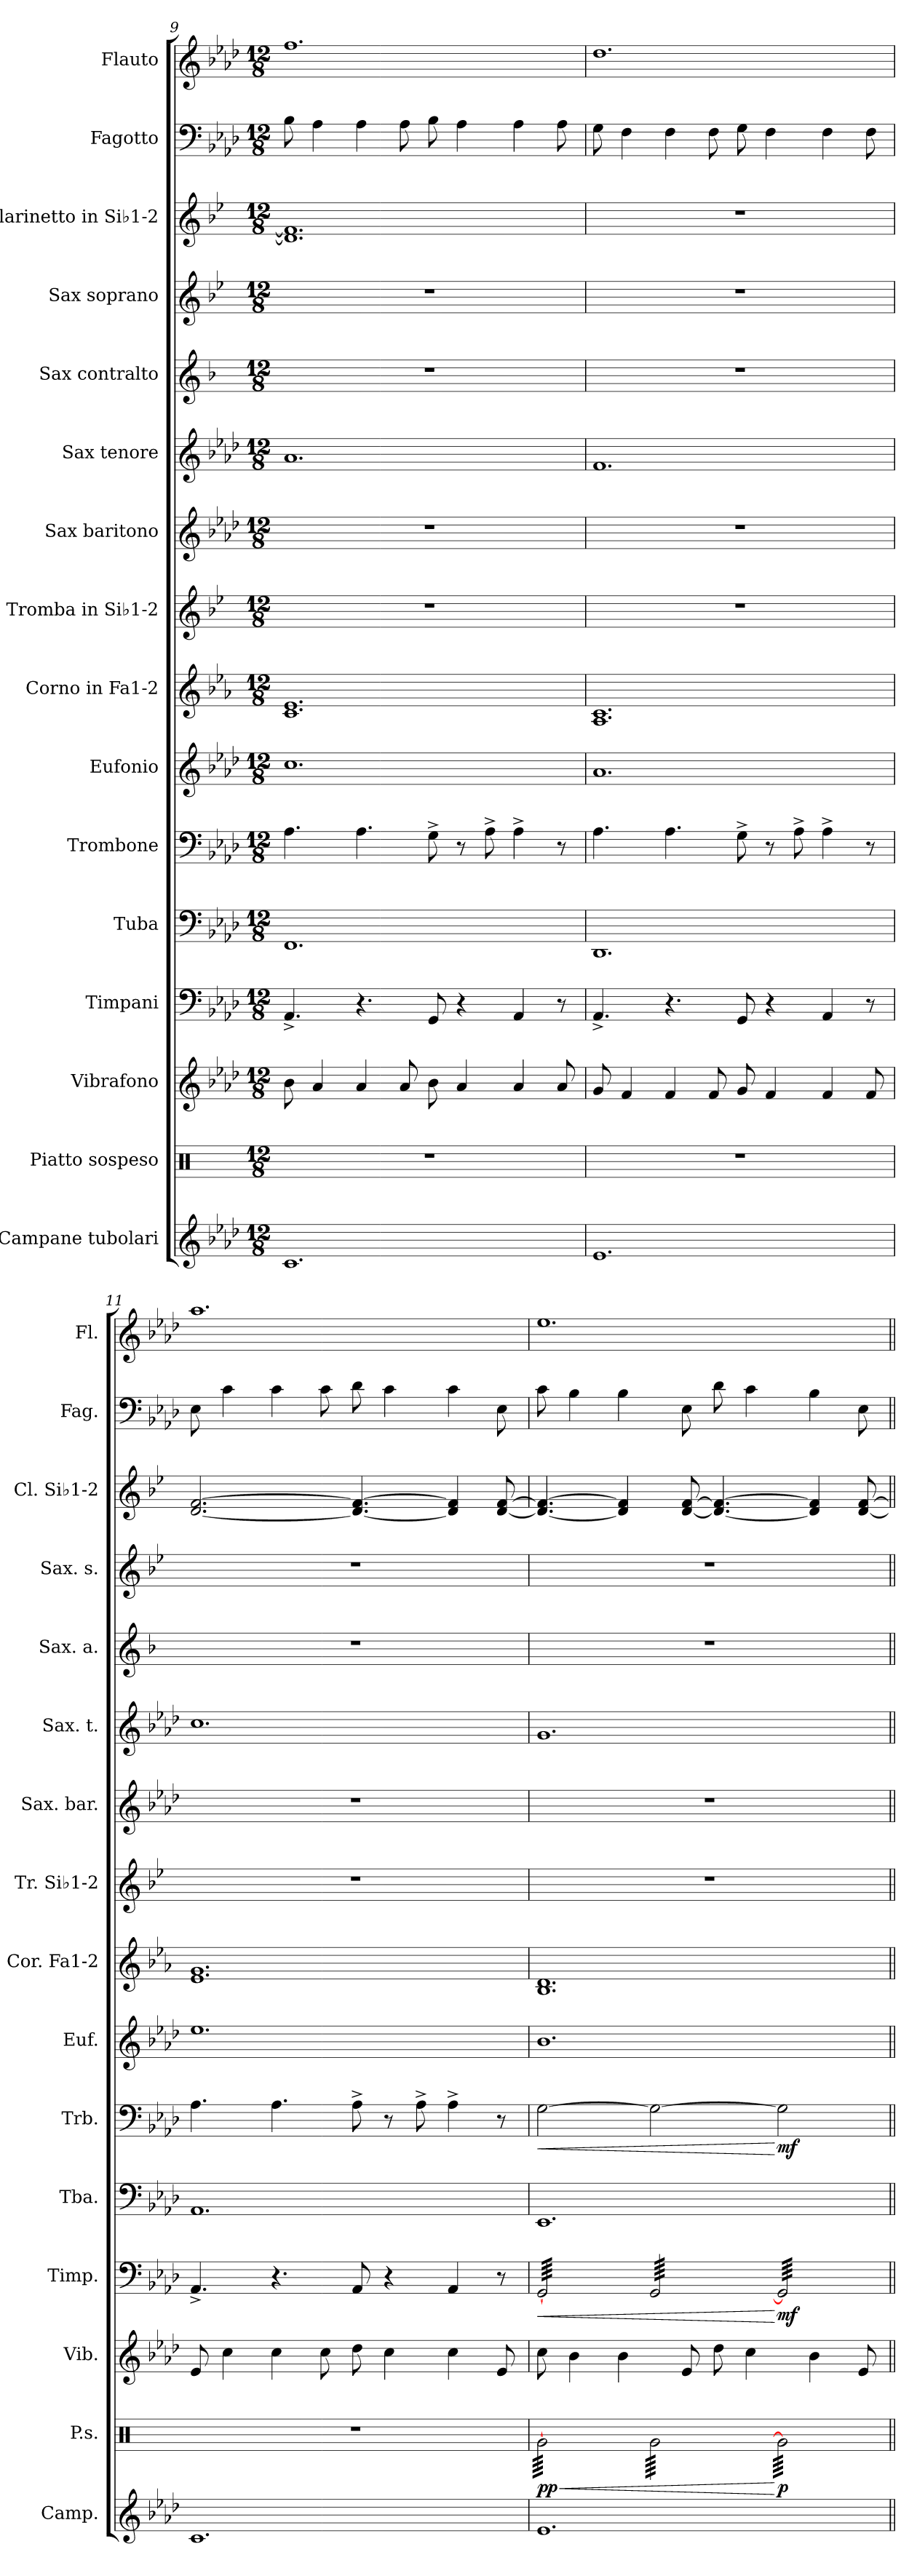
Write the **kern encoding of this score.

**kern	**kern	**dynam	**kern	**kern	**dynam	**kern	**kern	**dynam	**kern	**kern	**kern	**kern	**kern	**kern	**kern	**kern	**kern	**kern
*part16	*part15	*part15	*part14	*part13	*part13	*part12	*part11	*part11	*part10	*part9	*part8	*part7	*part6	*part5	*part4	*part3	*part2	*part1
*staff16	*staff15	*staff15	*staff14	*staff13	*staff13	*staff12	*staff11	*staff11	*staff10	*staff9	*staff8	*staff7	*staff6	*staff5	*staff4	*staff3	*staff2	*staff1
*I"Campane tubolari	*I"Piatto sospeso	*	*I"Vibrafono	*I"Timpani	*	*I"Tuba	*I"Trombone	*	*I"Eufonio	*I"Corno in Fa1-2	*I"Tromba in Si♭1-2	*I"Sax baritono	*I"Sax tenore	*I"Sax contralto	*I"Sax soprano	*I"Clarinetto in Si♭1-2	*I"Fagotto	*I"Flauto
*I'Camp.	*I'P.s.	*	*I'Vib.	*I'Timp.	*	*I'Tba.	*I'Trb.	*	*I'Euf.	*I'Cor. Fa1-2	*I'Tr. Si♭1-2	*I'Sax. bar.	*I'Sax. t.	*I'Sax. a.	*I'Sax. s.	*I'Cl. Si♭1-2	*I'Fag.	*I'Fl.
*clefG2	*clefX	*	*clefG2	*clefF4	*	*clefF4	*clefF4	*	*clefG2	*clefG2	*clefG2	*clefG2	*clefG2	*clefG2	*clefG2	*clefG2	*clefF4	*clefG2
*	*	*	*	*	*	*	*	*	*ITrd8c14	*ITrd4c7	*ITrd1c2	*ITrd12c21	*ITrd8c14	*ITrd5c9	*ITrd1c2	*ITrd1c2	*	*
*k[b-e-a-d-]	*k[]	*	*k[b-e-a-d-]	*k[b-e-a-d-]	*	*k[b-e-a-d-]	*k[b-e-a-d-]	*	*k[b-e-a-d-]	*k[b-e-a-d-]	*k[b-e-a-d-]	*k[b-e-a-d-]	*k[b-e-a-d-]	*k[b-e-a-d-]	*k[b-e-a-d-]	*k[b-e-a-d-]	*k[b-e-a-d-]	*k[b-e-a-d-]
*M12/8	*M12/8	*	*M12/8	*M12/8	*	*M12/8	*M12/8	*	*M12/8	*M12/8	*M12/8	*M12/8	*M12/8	*M12/8	*M12/8	*M12/8	*M12/8	*M12/8
=9	=9	=9	=9	=9	=9	=9	=9	=9	=9	=9	=9	=9	=9	=9	=9	=9	=9	=9
1.c	1.r	.	8b-\	4.AA-^/	.	1.FF	4.A-\	.	1.c	1.F 1.A-	1.r	1.r	1.A-	1.r	1.r	1.c] 1.e-]	8B-\	1.ff
.	.	.	4a-/	.	.	.	.	.	.	.	.	.	.	.	.	.	4A-\	.
.	.	.	4a-/	4.r	.	.	4.A-\	.	.	.	.	.	.	.	.	.	4A-\	.
.	.	.	8a-/	.	.	.	.	.	.	.	.	.	.	.	.	.	8A-\	.
.	.	.	8b-\	8GG/	.	.	8G^\	.	.	.	.	.	.	.	.	.	8B-\	.
.	.	.	4a-/	4r	.	.	8r	.	.	.	.	.	.	.	.	.	4A-\	.
.	.	.	.	.	.	.	8A-^\	.	.	.	.	.	.	.	.	.	.	.
.	.	.	4a-/	4AA-/	.	.	4A-^\	.	.	.	.	.	.	.	.	.	4A-\	.
.	.	.	8a-/	8r	.	.	8r	.	.	.	.	.	.	.	.	.	8A-\	.
!!LO:PB:g=z
=10	=10	=10	=10	=10	=10	=10	=10	=10	=10	=10	=10	=10	=10	=10	=10	=10	=10	=10
1.e-	1.r	.	8g/	4.AA-^/	.	1.DD-	4.A-\	.	1.A-	1.D- 1.F	1.r	1.r	1.F	1.r	1.r	1.r	8G\	1.dd-
.	.	.	4f/	.	.	.	.	.	.	.	.	.	.	.	.	.	4F\	.
.	.	.	4f/	4.r	.	.	4.A-\	.	.	.	.	.	.	.	.	.	4F\	.
.	.	.	8f/	.	.	.	.	.	.	.	.	.	.	.	.	.	8F\	.
.	.	.	8g/	8GG/	.	.	8G^\	.	.	.	.	.	.	.	.	.	8G\	.
.	.	.	4f/	4r	.	.	8r	.	.	.	.	.	.	.	.	.	4F\	.
.	.	.	.	.	.	.	8A-^\	.	.	.	.	.	.	.	.	.	.	.
.	.	.	4f/	4AA-/	.	.	4A-^\	.	.	.	.	.	.	.	.	.	4F\	.
.	.	.	8f/	8r	.	.	8r	.	.	.	.	.	.	.	.	.	8F\	.
=11	=11	=11	=11	=11	=11	=11	=11	=11	=11	=11	=11	=11	=11	=11	=11	=11	=11	=11
1.c	1.r	.	8e-/	4.AA-^/	.	1.AA-	4.A-\	.	1.e-	1.A- 1.c	1.r	1.r	1.c	1.r	1.r	[2.c/ [2.e-/	8E-\	1.aa-
.	.	.	4cc\	.	.	.	.	.	.	.	.	.	.	.	.	.	4c\	.
.	.	.	4cc\	4.r	.	.	4.A-\	.	.	.	.	.	.	.	.	.	4c\	.
.	.	.	8cc\	.	.	.	.	.	.	.	.	.	.	.	.	.	8c\	.
.	.	.	8dd-\	8AA-/	.	.	8A-^\	.	.	.	.	.	.	.	.	4.c/_ 4.e-/_	8d-\	.
.	.	.	4cc\	4r	.	.	8r	.	.	.	.	.	.	.	.	.	4c\	.
.	.	.	.	.	.	.	8A-^\	.	.	.	.	.	.	.	.	.	.	.
.	.	.	4cc\	4AA-/	.	.	4A-^\	.	.	.	.	.	.	.	.	4c/] 4e-/]	4c\	.
.	.	.	8e-/	8r	.	.	8r	.	.	.	.	.	.	.	.	[8c/ [8e-/	8E-\	.
=12	=12	=12	=12	=12	=12	=12	=12	=12	=12	=12	=12	=12	=12	=12	=12	=12	=12	=12
!	!	!LO:HP:b	!	!	!LO:HP:b	!	!	!LO:HP:b	!	!	!	!	!	!	!	!	!	!
!	!	!LO:DY:n=1:b	!	!	!	!	!	!	!	!	!	!	!	!	!	!	!	!
*	*tremolo	*	*	*	*	*	*	*	*	*	*	*	*	*	*	*	*	*
*	*	*	*	*tremolo	*	*	*	*	*	*	*	*	*	*	*	*	*	*
1.e-	[64Rg\LLLL	< pp	8cc\	[64GG/LLLL	<	1.EE-	[2G\	<	1.B-	1.E- 1.G	1.r	1.r	1.G	1.r	1.r	4.c/_ 4.e-/_	8c\	1.ee-
.	64Rg\	.	.	64GG/	.	.	.	.	.	.	.	.	.	.	.	.	.	.
.	64Rg\	.	.	64GG/	.	.	.	.	.	.	.	.	.	.	.	.	.	.
.	64Rg\	.	.	64GG/	.	.	.	.	.	.	.	.	.	.	.	.	.	.
.	64Rg\	.	.	64GG/	.	.	.	.	.	.	.	.	.	.	.	.	.	.
.	64Rg\	.	.	64GG/	.	.	.	.	.	.	.	.	.	.	.	.	.	.
.	64Rg\	.	.	64GG/	.	.	.	.	.	.	.	.	.	.	.	.	.	.
.	64Rg\	.	.	64GG/	.	.	.	.	.	.	.	.	.	.	.	.	.	.
.	64Rg\	.	4b-\	64GG/	.	.	.	.	.	.	.	.	.	.	.	.	4B-\	.
.	64Rg\	.	.	64GG/	.	.	.	.	.	.	.	.	.	.	.	.	.	.
.	64Rg\	.	.	64GG/	.	.	.	.	.	.	.	.	.	.	.	.	.	.
.	64Rg\	.	.	64GG/	.	.	.	.	.	.	.	.	.	.	.	.	.	.
.	64Rg\	.	.	64GG/	.	.	.	.	.	.	.	.	.	.	.	.	.	.
.	64Rg\	.	.	64GG/	.	.	.	.	.	.	.	.	.	.	.	.	.	.
.	64Rg\	.	.	64GG/	.	.	.	.	.	.	.	.	.	.	.	.	.	.
.	64Rg\	.	.	64GG/	.	.	.	.	.	.	.	.	.	.	.	.	.	.
.	64Rg\	.	.	64GG/	.	.	.	.	.	.	.	.	.	.	.	.	.	.
.	64Rg\	.	.	64GG/	.	.	.	.	.	.	.	.	.	.	.	.	.	.
.	64Rg\	.	.	64GG/	.	.	.	.	.	.	.	.	.	.	.	.	.	.
.	64Rg\	.	.	64GG/	.	.	.	.	.	.	.	.	.	.	.	.	.	.
.	64Rg\	.	.	64GG/	.	.	.	.	.	.	.	.	.	.	.	.	.	.
.	64Rg\	.	.	64GG/	.	.	.	.	.	.	.	.	.	.	.	.	.	.
.	64Rg\	.	.	64GG/	.	.	.	.	.	.	.	.	.	.	.	.	.	.
.	64Rg\	.	.	64GG/	.	.	.	.	.	.	.	.	.	.	.	.	.	.
.	64Rg\	.	4b-\	64GG/	.	.	.	.	.	.	.	.	.	.	.	4c/] 4e-/]	4B-\	.
.	64Rg\	.	.	64GG/	.	.	.	.	.	.	.	.	.	.	.	.	.	.
.	64Rg\	.	.	64GG/	.	.	.	.	.	.	.	.	.	.	.	.	.	.
.	64Rg\	.	.	64GG/	.	.	.	.	.	.	.	.	.	.	.	.	.	.
.	64Rg\	.	.	64GG/	.	.	.	.	.	.	.	.	.	.	.	.	.	.
.	64Rg\	.	.	64GG/	.	.	.	.	.	.	.	.	.	.	.	.	.	.
.	64Rg\	.	.	64GG/	.	.	.	.	.	.	.	.	.	.	.	.	.	.
.	64Rg\JJJJ	.	.	64GG/JJJJ	.	.	.	.	.	.	.	.	.	.	.	.	.	.
.	64Rg\LLLL	.	.	64GG/LLLL	.	.	2G\_	.	.	.	.	.	.	.	.	.	.	.
.	64Rg\	.	.	64GG/	.	.	.	.	.	.	.	.	.	.	.	.	.	.
.	64Rg\	.	.	64GG/	.	.	.	.	.	.	.	.	.	.	.	.	.	.
.	64Rg\	.	.	64GG/	.	.	.	.	.	.	.	.	.	.	.	.	.	.
.	64Rg\	.	.	64GG/	.	.	.	.	.	.	.	.	.	.	.	.	.	.
.	64Rg\	.	.	64GG/	.	.	.	.	.	.	.	.	.	.	.	.	.	.
.	64Rg\	.	.	64GG/	.	.	.	.	.	.	.	.	.	.	.	.	.	.
.	64Rg\	.	.	64GG/	.	.	.	.	.	.	.	.	.	.	.	.	.	.
.	64Rg\	.	8e-/	64GG/	.	.	.	.	.	.	.	.	.	.	.	[8c/ [8e-/	8E-\	.
.	64Rg\	.	.	64GG/	.	.	.	.	.	.	.	.	.	.	.	.	.	.
.	64Rg\	.	.	64GG/	.	.	.	.	.	.	.	.	.	.	.	.	.	.
.	64Rg\	.	.	64GG/	.	.	.	.	.	.	.	.	.	.	.	.	.	.
.	64Rg\	.	.	64GG/	.	.	.	.	.	.	.	.	.	.	.	.	.	.
.	64Rg\	.	.	64GG/	.	.	.	.	.	.	.	.	.	.	.	.	.	.
.	64Rg\	.	.	64GG/	.	.	.	.	.	.	.	.	.	.	.	.	.	.
.	64Rg\	.	.	64GG/	.	.	.	.	.	.	.	.	.	.	.	.	.	.
.	64Rg\	.	8dd-\	64GG/	.	.	.	.	.	.	.	.	.	.	.	4.c/_ 4.e-/_	8d-\	.
.	64Rg\	.	.	64GG/	.	.	.	.	.	.	.	.	.	.	.	.	.	.
.	64Rg\	.	.	64GG/	.	.	.	.	.	.	.	.	.	.	.	.	.	.
.	64Rg\	.	.	64GG/	.	.	.	.	.	.	.	.	.	.	.	.	.	.
.	64Rg\	.	.	64GG/	.	.	.	.	.	.	.	.	.	.	.	.	.	.
.	64Rg\	.	.	64GG/	.	.	.	.	.	.	.	.	.	.	.	.	.	.
.	64Rg\	.	.	64GG/	.	.	.	.	.	.	.	.	.	.	.	.	.	.
.	64Rg\	.	.	64GG/	.	.	.	.	.	.	.	.	.	.	.	.	.	.
.	64Rg\	.	4cc\	64GG/	.	.	.	.	.	.	.	.	.	.	.	.	4c\	.
.	64Rg\	.	.	64GG/	.	.	.	.	.	.	.	.	.	.	.	.	.	.
.	64Rg\	.	.	64GG/	.	.	.	.	.	.	.	.	.	.	.	.	.	.
.	64Rg\	.	.	64GG/	.	.	.	.	.	.	.	.	.	.	.	.	.	.
.	64Rg\	.	.	64GG/	.	.	.	.	.	.	.	.	.	.	.	.	.	.
.	64Rg\	.	.	64GG/	.	.	.	.	.	.	.	.	.	.	.	.	.	.
.	64Rg\	.	.	64GG/	.	.	.	.	.	.	.	.	.	.	.	.	.	.
.	64Rg\JJJJ	.	.	64GG/JJJJ	.	.	.	.	.	.	.	.	.	.	.	.	.	.
!	!	!LO:DY:n=2:b	!	!	!LO:DY:n=1:b	!	!	!LO:DY:n=1:b	!	!	!	!	!	!	!	!	!	!
.	64Rg\]LLLL	[ p	.	64GG/]LLLL	[ mf	.	2G\]	[ mf	.	.	.	.	.	.	.	.	.	.
.	64Rg\	.	.	64GG/	.	.	.	.	.	.	.	.	.	.	.	.	.	.
.	64Rg\	.	.	64GG/	.	.	.	.	.	.	.	.	.	.	.	.	.	.
.	64Rg\	.	.	64GG/	.	.	.	.	.	.	.	.	.	.	.	.	.	.
.	64Rg\	.	.	64GG/	.	.	.	.	.	.	.	.	.	.	.	.	.	.
.	64Rg\	.	.	64GG/	.	.	.	.	.	.	.	.	.	.	.	.	.	.
.	64Rg\	.	.	64GG/	.	.	.	.	.	.	.	.	.	.	.	.	.	.
.	64Rg\	.	.	64GG/	.	.	.	.	.	.	.	.	.	.	.	.	.	.
.	64Rg\	.	4b-\	64GG/	.	.	.	.	.	.	.	.	.	.	.	4c/] 4e-/]	4B-\	.
.	64Rg\	.	.	64GG/	.	.	.	.	.	.	.	.	.	.	.	.	.	.
.	64Rg\	.	.	64GG/	.	.	.	.	.	.	.	.	.	.	.	.	.	.
.	64Rg\	.	.	64GG/	.	.	.	.	.	.	.	.	.	.	.	.	.	.
.	64Rg\	.	.	64GG/	.	.	.	.	.	.	.	.	.	.	.	.	.	.
.	64Rg\	.	.	64GG/	.	.	.	.	.	.	.	.	.	.	.	.	.	.
.	64Rg\	.	.	64GG/	.	.	.	.	.	.	.	.	.	.	.	.	.	.
.	64Rg\	.	.	64GG/	.	.	.	.	.	.	.	.	.	.	.	.	.	.
.	64Rg\	.	.	64GG/	.	.	.	.	.	.	.	.	.	.	.	.	.	.
.	64Rg\	.	.	64GG/	.	.	.	.	.	.	.	.	.	.	.	.	.	.
.	64Rg\	.	.	64GG/	.	.	.	.	.	.	.	.	.	.	.	.	.	.
.	64Rg\	.	.	64GG/	.	.	.	.	.	.	.	.	.	.	.	.	.	.
.	64Rg\	.	.	64GG/	.	.	.	.	.	.	.	.	.	.	.	.	.	.
.	64Rg\	.	.	64GG/	.	.	.	.	.	.	.	.	.	.	.	.	.	.
.	64Rg\	.	.	64GG/	.	.	.	.	.	.	.	.	.	.	.	.	.	.
.	64Rg\	.	.	64GG/	.	.	.	.	.	.	.	.	.	.	.	.	.	.
.	64Rg\	.	8e-/	64GG/	.	.	.	.	.	.	.	.	.	.	.	[8c/ [8e-/	8E-\	.
.	64Rg\	.	.	64GG/	.	.	.	.	.	.	.	.	.	.	.	.	.	.
.	64Rg\	.	.	64GG/	.	.	.	.	.	.	.	.	.	.	.	.	.	.
.	64Rg\	.	.	64GG/	.	.	.	.	.	.	.	.	.	.	.	.	.	.
.	64Rg\	.	.	64GG/	.	.	.	.	.	.	.	.	.	.	.	.	.	.
.	64Rg\	.	.	64GG/	.	.	.	.	.	.	.	.	.	.	.	.	.	.
.	64Rg\	.	.	64GG/	.	.	.	.	.	.	.	.	.	.	.	.	.	.
.	64Rg\JJJJ	.	.	64GG/JJJJ	.	.	.	.	.	.	.	.	.	.	.	.	.	.
*	*	*	*	*Xtremolo	*	*	*	*	*	*	*	*	*	*	*	*	*	*
*	*Xtremolo	*	*	*	*	*	*	*	*	*	*	*	*	*	*	*	*	*
=||	=||	=||	=||	=||	=||	=||	=||	=||	=||	=||	=||	=||	=||	=||	=||	=||	=||	=||
*-	*-	*-	*-	*-	*-	*-	*-	*-	*-	*-	*-	*-	*-	*-	*-	*-	*-	*-
